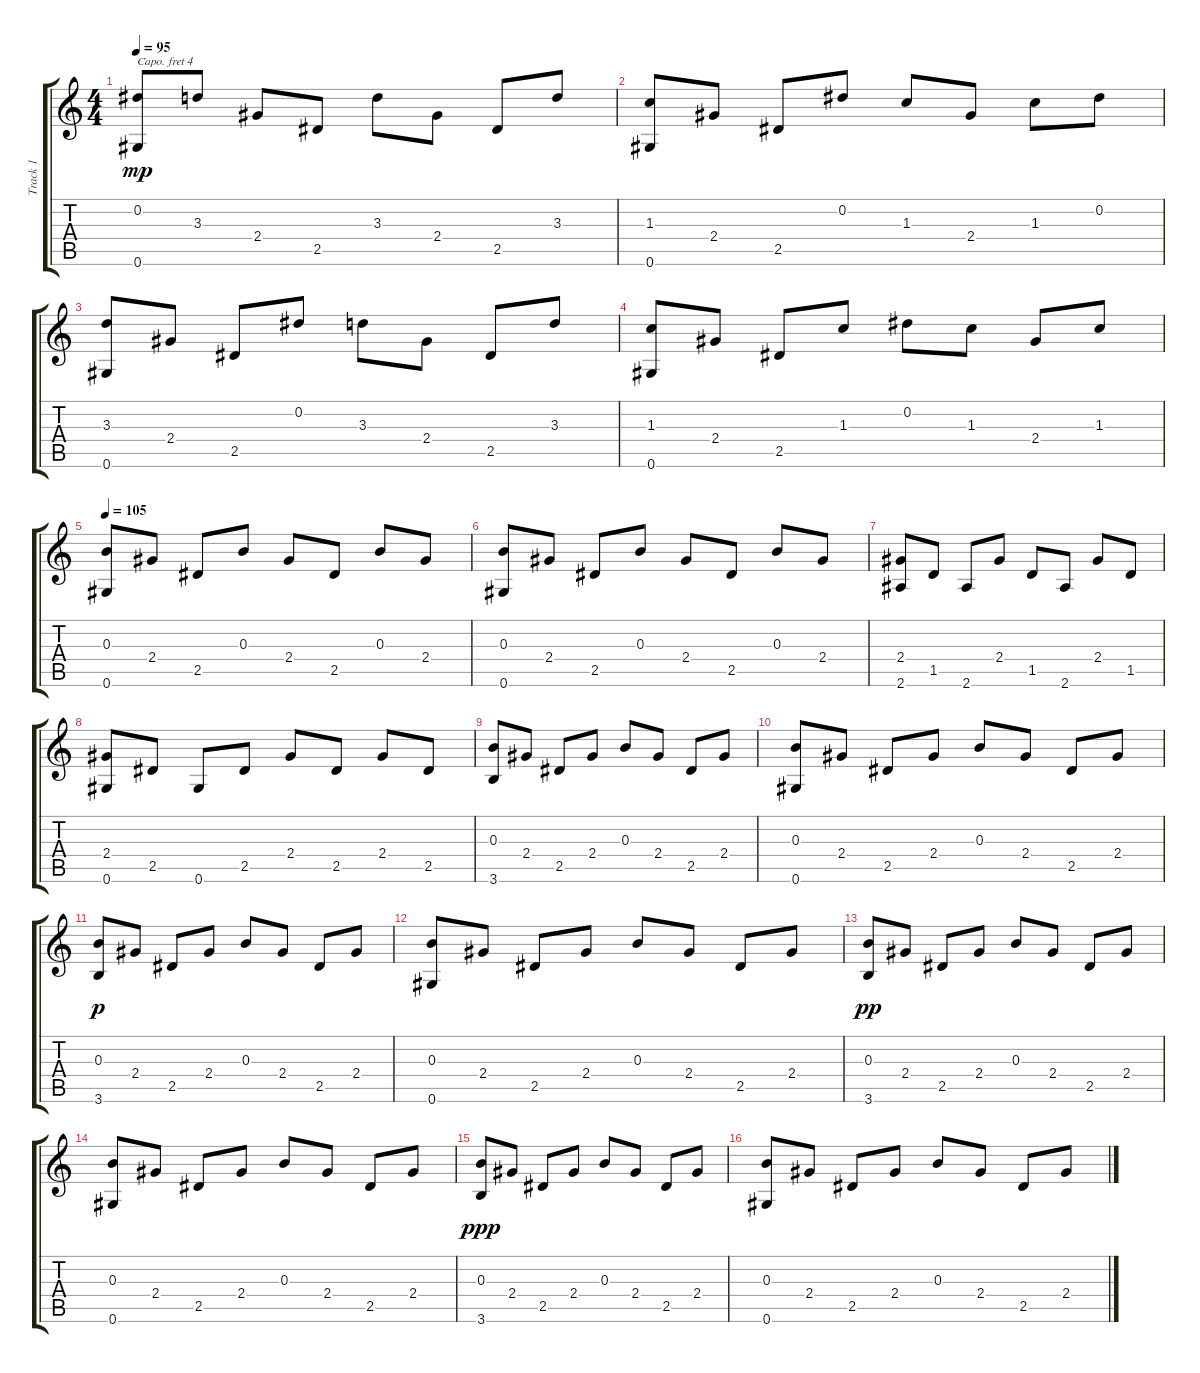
\track ("Track 1" "Track 1") {instrument acousticguitarnylon}
\staff {score tabs}
\capo 4
\tuning (E4 B3 G3 D3 A2 E2) {hide}
\ts (4 4)
\tempo 95
\clef g2
\ks c
(0.2 0.6).8{dy mp} 3.3.8 2.4.8 2.5.8 3.3.8 2.4.8 2.5.8 3.3.8 |
(1.3 0.6).8 2.4.8 2.5.8 0.2.8 1.3.8 2.4.8 1.3.8 0.2.8 |
(3.3 0.6).8 2.4.8 2.5.8 0.2.8 3.3.8 2.4.8 2.5.8 3.3.8 |
(1.3 0.6).8 2.4.8 2.5.8 1.3.8 0.2.8 1.3.8 2.4.8 1.3.8 |
\tempo 105
(0.3 0.6).8 2.4.8 2.5.8 0.3.8 2.4.8 2.5.8 0.3.8 2.4.8 |
(0.3 0.6).8 2.4.8 2.5.8 0.3.8 2.4.8 2.5.8 0.3.8 2.4.8 |
(2.4 2.6).8 1.5.8 2.6.8 2.4.8 1.5.8 2.6.8 2.4.8 1.5.8 |
(2.4 0.6).8 2.5.8 0.6.8 2.5.8 2.4.8 2.5.8 2.4.8 2.5.8 |
(0.3 3.6).8 2.4.8 2.5.8 2.4.8 0.3.8 2.4.8 2.5.8 2.4.8 |
(0.3 0.6).8 2.4.8 2.5.8 2.4.8 0.3.8 2.4.8 2.5.8 2.4.8 |
(0.3 3.6).8{dy p} 2.4.8 2.5.8 2.4.8 0.3.8 2.4.8 2.5.8 2.4.8 |
(0.3 0.6).8 2.4.8 2.5.8 2.4.8 0.3.8 2.4.8 2.5.8 2.4.8 |
(0.3 3.6).8{dy pp} 2.4.8 2.5.8 2.4.8 0.3.8 2.4.8 2.5.8 2.4.8 |
(0.3 0.6).8 2.4.8 2.5.8 2.4.8 0.3.8 2.4.8 2.5.8 2.4.8 |
(0.3 3.6).8{dy ppp} 2.4.8 2.5.8 2.4.8 0.3.8 2.4.8 2.5.8 2.4.8 |
(0.3 0.6).8 2.4.8 2.5.8 2.4.8 0.3.8 2.4.8 2.5.8 2.4.8
